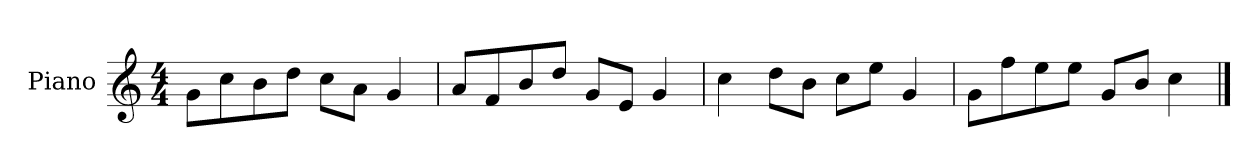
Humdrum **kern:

**kern
*part1
*staff1
*I"Piano
*I'P-no
*clefG2
*k[]
*M4/4
*MM90
=1
8g\L
8cc\
8b\
8dd\J
8cc\L
8a\J
4g/
=2
8a/L
8f/
8b/
8dd/J
8g/L
8e/J
4g/
=3
4cc\
8dd\L
8b\J
8cc\L
8ee\J
4g/
=4
8g\L
8ff\
8ee\
8ee\J
8g/L
8b/J
4cc\
==
*-
